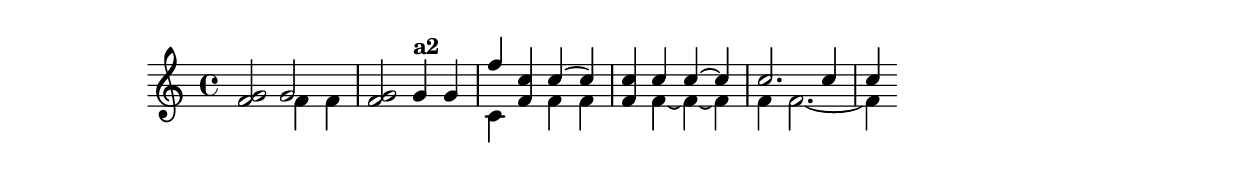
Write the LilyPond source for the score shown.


\header {
    texidoc ="The new part combiner stays apart from:
@itemize @bullet
@item different durations,
@item different articulations (taking into account only slur/beam/tie), and
@item wide pitch ranges.
@end itemize
"
    }

\version "2.1.36"

vone = \notes \relative a' { g2 g    g  g4 g f' c c( c) c c  c ~ c
			     c2. c4   c
			 }
vtwo = \notes \relative a' { f2 f4 f f2 g4 g c, f f  f  f f~ f ~ f
			     f4 f2. ~ f4

			 }

\score {
   \partcombine \vone \vtwo
   \paper { raggedright = ##t } 
}
 
